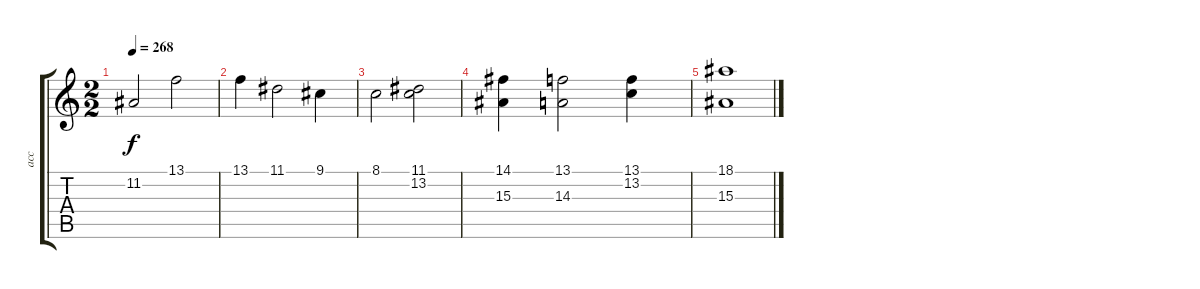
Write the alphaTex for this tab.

\track ("acc" "acc") {instrument accordion}
\staff {score tabs}
\tuning (E4 B3 G3 D3 A2 E2) {hide}
\ts (2 2)
\tempo 268
\clef g2
\ks c
11.2.2{dy f} 13.1.2 |
13.1.4 11.1.2 9.1.4 |
8.1.2 (11.1 13.2).2 |
(14.1 15.3).4 (13.1 14.3).2 (13.1 13.2).4 |
(18.1 15.3).1
